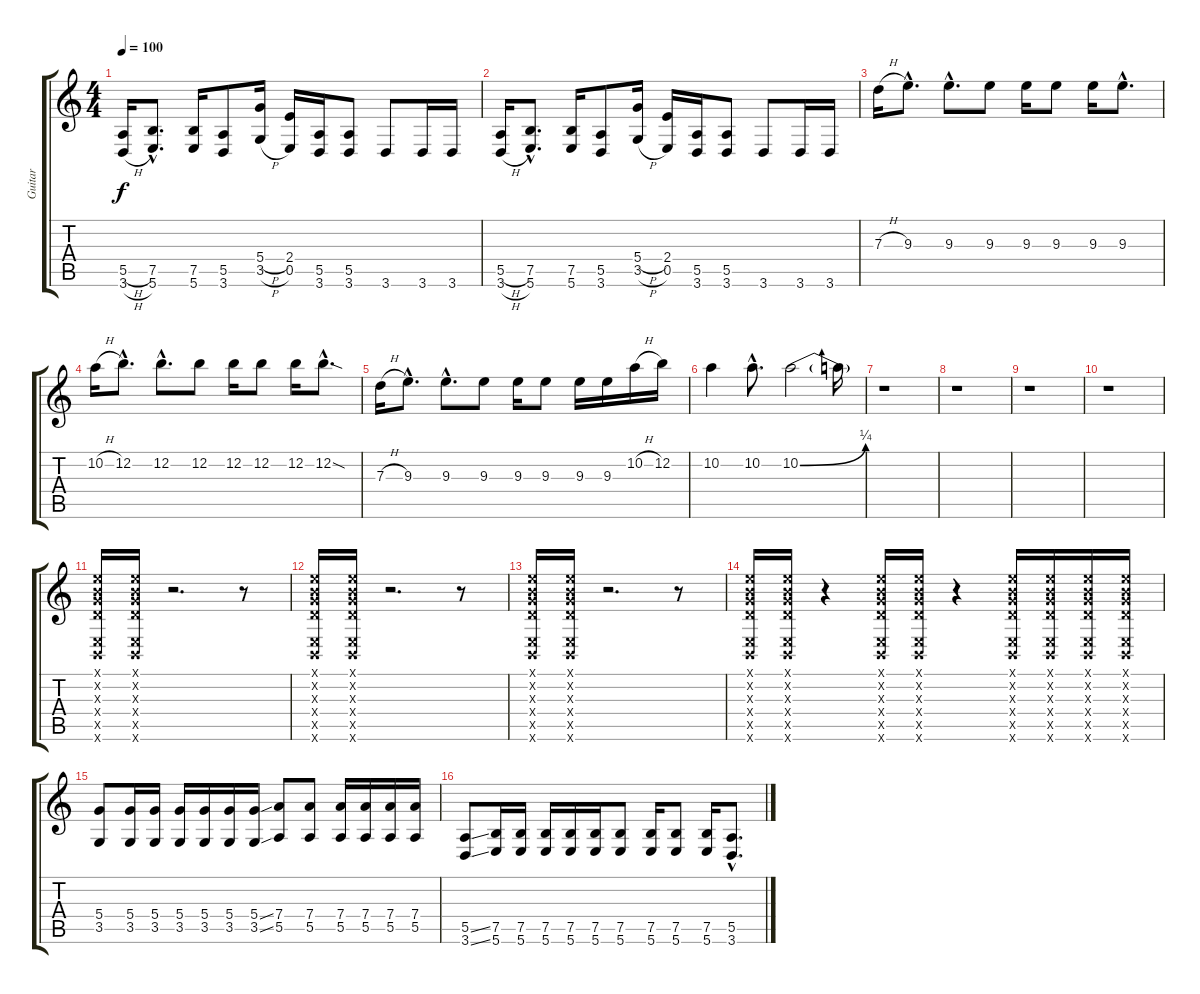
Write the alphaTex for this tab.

\track ("Guitar" "Guitar") {instrument distortionguitar}
\staff {score tabs}
\tuning (E4 B3 G3 D3 E2 B1) {hide}
\ts (4 4)
\tempo 100
\clef g2
\ks c
(5.5{h} 3.6{h}).16{dy f} (7.5{hac} 5.6{hac}).8{d} (7.5 5.6).16 (5.5 3.6).8 (5.4{h} 3.5{h}).16 (2.4 0.5).16 (5.5 3.6).16 (5.5 3.6).8 3.6.8 3.6.16 3.6.16 |
(5.5{h} 3.6{h}).16 (7.5{hac} 5.6{hac}).8{d} (7.5 5.6).16 (5.5 3.6).8 (5.4{h} 3.5{h}).16 (2.4 0.5).16 (5.5 3.6).16 (5.5 3.6).8 3.6.8 3.6.16 3.6.16 |
7.3{h}.16 9.3{hac}.8{d} 9.3{hac}.8{d} 9.3.8 9.3.16 9.3.8 9.3.16 9.3{hac}.8{d} |
10.2{h}.16 12.2{hac}.8{d} 12.2{hac}.8{d} 12.2.8 12.2.16 12.2.8 12.2.16 12.2{sod hac}.8{d} |
7.3{h}.16 9.3{hac}.8{d} 9.3{hac}.8{d} 9.3.8 9.3.16 9.3.8 9.3.16 9.3.16 10.2{h}.16 12.2.16 |
10.2.4 10.2{hac}.8{d} 10.2{be (bend 0 0 60 1)}.2 10.2{t}.16 |
r.1 |
r.1 |
r.1 |
r.1 |
(0.1{x} 0.2{x} 0.3{x} 0.4{x} 0.5{x} 0.6{x}).16 (0.1{x} 0.2{x} 0.3{x} 0.4{x} 0.5{x} 0.6{x}).16 r.2{d} r.8 |
(0.1{x} 0.2{x} 0.3{x} 0.4{x} 0.5{x} 0.6{x}).16 (0.1{x} 0.2{x} 0.3{x} 0.4{x} 0.5{x} 0.6{x}).16 r.2{d} r.8 |
(0.1{x} 0.2{x} 0.3{x} 0.4{x} 0.5{x} 0.6{x}).16 (0.1{x} 0.2{x} 0.3{x} 0.4{x} 0.5{x} 0.6{x}).16 r.2{d} r.8 |
(0.1{x} 0.2{x} 0.3{x} 0.4{x} 0.5{x} 0.6{x}).16 (0.1{x} 0.2{x} 0.3{x} 0.4{x} 0.5{x} 0.6{x}).16 r.4 (0.1{x} 0.2{x} 0.3{x} 0.4{x} 0.5{x} 0.6{x}).16 (0.1{x} 0.2{x} 0.3{x} 0.4{x} 0.5{x} 0.6{x}).16 r.4 (0.1{x} 0.2{x} 0.3{x} 0.4{x} 0.5{x} 0.6{x}).16 (0.1{x} 0.2{x} 0.3{x} 0.4{x} 0.5{x} 0.6{x}).16 (0.1{x} 0.2{x} 0.3{x} 0.4{x} 0.5{x} 0.6{x}).16 (0.1{x} 0.2{x} 0.3{x} 0.4{x} 0.5{x} 0.6{x}).16 |
(5.4 3.5).8 (5.4 3.5).16 (5.4 3.5).16 (5.4 3.5).16 (5.4 3.5).16 (5.4 3.5).16 (5.4{ss} 3.5{ss}).16 (7.4 5.5).8 (7.4 5.5).8 (7.4 5.5).16 (7.4 5.5).16 (7.4 5.5).16 (7.4 5.5).16 |
(5.5{ss} 3.6{ss}).8 (7.5 5.6).16 (7.5 5.6).16 (7.5 5.6).16 (7.5 5.6).16 (7.5 5.6).16 (7.5 5.6).8 (7.5 5.6).16 (7.5 5.6).8 (7.5 5.6).16 (5.5{hac} 3.6{hac}).8{d}
